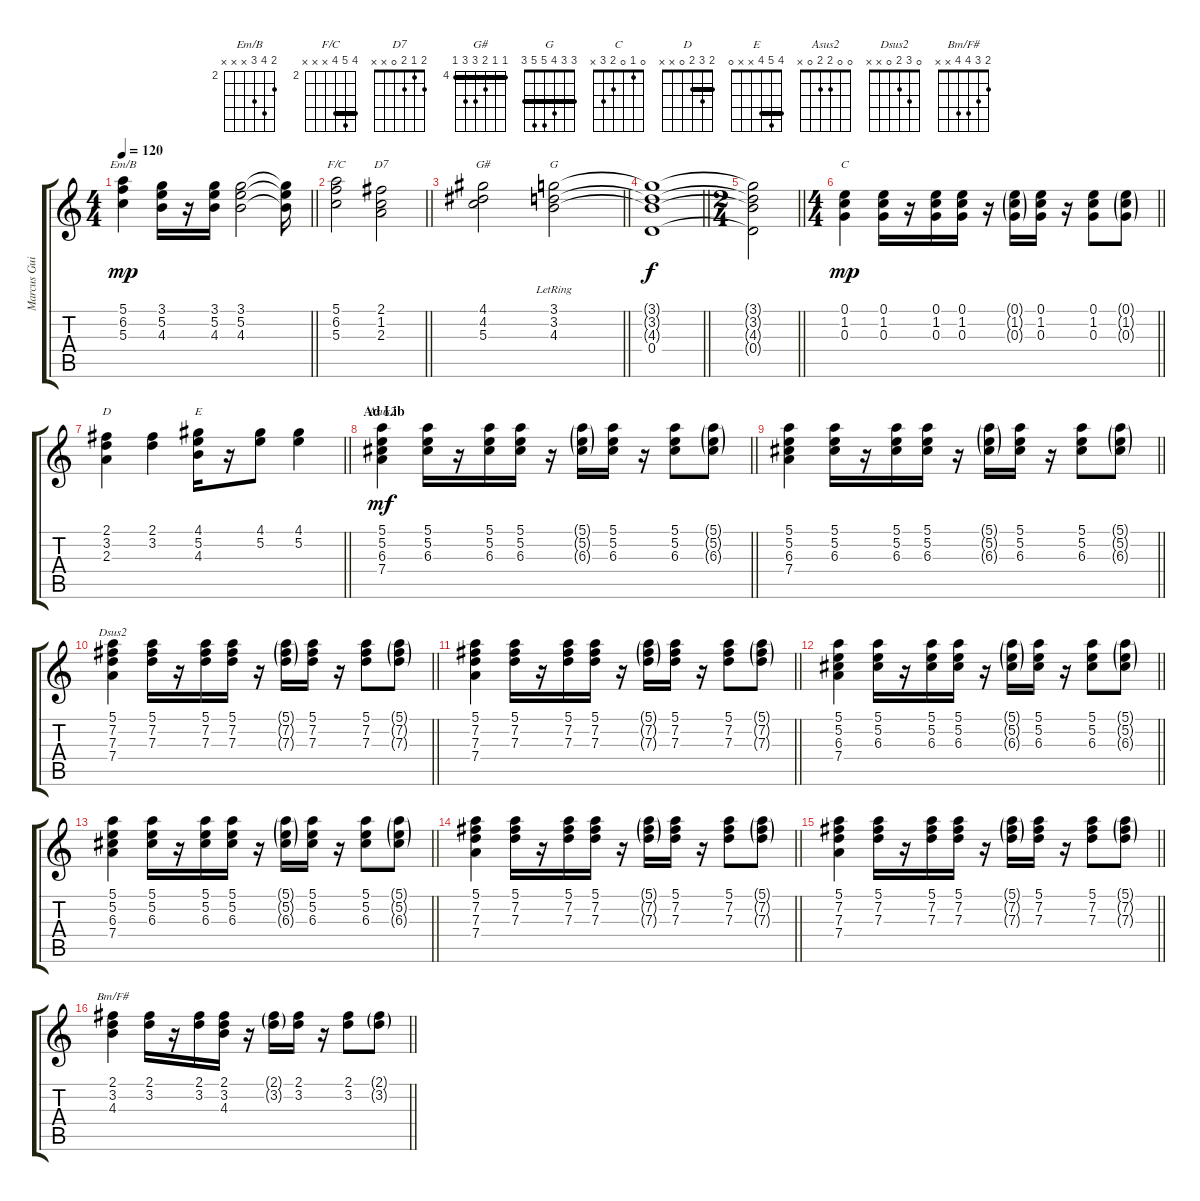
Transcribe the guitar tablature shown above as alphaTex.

\track ("Marcus Guitar" "Marcus Gui") {instrument overdrivenguitar}
\staff {score tabs}
\tuning (E4 B3 G3 D3 A2 E2) {hide}
\chord ("Em/B" 3 5 4 x x x) {firstfret 2}
\chord ("F/C" 5 6 5 x x x) {firstfret 2 barre 5}
\chord ("D7" 2 1 2 0 x x)
\chord ("G#" 4 4 5 6 6 4) {firstfret 4 barre 4}
\chord ("G" 3 3 4 5 5 3) {barre 3}
\chord ("C" 0 1 0 2 3 x)
\chord ("D" 2 3 2 0 x x) {barre 2}
\chord ("E" 4 5 4 x x 0) {barre 4}
\chord ("Asus2" 0 0 2 2 0 x)
\chord ("Dsus2" 0 3 2 0 x x)
\chord ("Bm/F#" 2 3 4 4 x x)
\ts (4 4)
\tempo 120
\clef g2
\barLineRight lightlight
\ks c
(5.1{t} 6.2{t} 5.3{t}).4{ch "Em/B" dy mp} (3.1 5.2 4.3).16 r.16 (3.1 5.2 4.3).16 (3.1 5.2 4.3).2 (3.1{t} 5.2{t} 4.3{t}).16 |
\barLineRight lightlight
(5.1 6.2 5.3).2{ch "F/C"} (2.1 1.2 2.3).2{ch "D7"} |
\barLineRight lightlight
(4.1 4.2 5.3).2{ch "G#"} (3.1{lr} 3.2{lr} 4.3).2{ch "G"} |
\barLineRight lightlight
(3.1{t} 3.2{t} 4.3{t} 0.4).1{dy f} |
\ts (2 4)
\barLineRight lightlight
(3.1{t} 3.2{t} 4.3{t} 0.4{t}).2 |
\ts (4 4)
\barLineRight lightlight
(0.1 1.2 0.3).4{ch "C" dy mp} (0.1 1.2 0.3).16 r.16 (0.1 1.2 0.3).16 (0.1 1.2 0.3).16 r.16 (0.1{g} 1.2{g} 0.3{g}).16 (0.1 1.2 0.3).16 r.16 (0.1 1.2 0.3).8 (0.1{g} 1.2{g} 0.3{g}).8 |
\barLineRight lightlight
(2.1 3.2 2.3).4{ch "D"} (2.1 3.2).4 (4.1 5.2 4.3).16{ch "E"} r.16 (4.1 5.2).8 (4.1 5.2).4 |
\section ("" "Ad Lib")
\barLineRight lightlight
(5.1 5.2 6.3 7.4).4{ch "Asus2" dy mf} (5.1 5.2 6.3).16 r.16 (5.1 5.2 6.3).16 (5.1 5.2 6.3).16 r.16 (5.1{g} 5.2{g} 6.3{g}).16 (5.1 5.2 6.3).16 r.16 (5.1 5.2 6.3).8 (5.1{g} 5.2{g} 6.3{g}).8 |
\barLineRight lightlight
(5.1 5.2 6.3 7.4).4 (5.1 5.2 6.3).16 r.16 (5.1 5.2 6.3).16 (5.1 5.2 6.3).16 r.16 (5.1{g} 5.2{g} 6.3{g}).16 (5.1 5.2 6.3).16 r.16 (5.1 5.2 6.3).8 (5.1{g} 5.2{g} 6.3{g}).8 |
\barLineRight lightlight
(5.1 7.2 7.3 7.4).4{ch "Dsus2"} (5.1 7.2 7.3).16 r.16 (5.1 7.2 7.3).16 (5.1 7.2 7.3).16 r.16 (5.1{g} 7.2{g} 7.3{g}).16 (5.1 7.2 7.3).16 r.16 (5.1 7.2 7.3).8 (5.1{g} 7.2{g} 7.3{g}).8 |
\barLineRight lightlight
(5.1 7.2 7.3 7.4).4 (5.1 7.2 7.3).16 r.16 (5.1 7.2 7.3).16 (5.1 7.2 7.3).16 r.16 (5.1{g} 7.2{g} 7.3{g}).16 (5.1 7.2 7.3).16 r.16 (5.1 7.2 7.3).8 (5.1{g} 7.2{g} 7.3{g}).8 |
\barLineRight lightlight
(5.1 5.2 6.3 7.4).4 (5.1 5.2 6.3).16 r.16 (5.1 5.2 6.3).16 (5.1 5.2 6.3).16 r.16 (5.1{g} 5.2{g} 6.3{g}).16 (5.1 5.2 6.3).16 r.16 (5.1 5.2 6.3).8 (5.1{g} 5.2{g} 6.3{g}).8 |
\barLineRight lightlight
(5.1 5.2 6.3 7.4).4 (5.1 5.2 6.3).16 r.16 (5.1 5.2 6.3).16 (5.1 5.2 6.3).16 r.16 (5.1{g} 5.2{g} 6.3{g}).16 (5.1 5.2 6.3).16 r.16 (5.1 5.2 6.3).8 (5.1{g} 5.2{g} 6.3{g}).8 |
\barLineRight lightlight
(5.1 7.2 7.3 7.4).4 (5.1 7.2 7.3).16 r.16 (5.1 7.2 7.3).16 (5.1 7.2 7.3).16 r.16 (5.1{g} 7.2{g} 7.3{g}).16 (5.1 7.2 7.3).16 r.16 (5.1 7.2 7.3).8 (5.1{g} 7.2{g} 7.3{g}).8 |
\barLineRight lightlight
(5.1 7.2 7.3 7.4).4 (5.1 7.2 7.3).16 r.16 (5.1 7.2 7.3).16 (5.1 7.2 7.3).16 r.16 (5.1{g} 7.2{g} 7.3{g}).16 (5.1 7.2 7.3).16 r.16 (5.1 7.2 7.3).8 (5.1{g} 7.2{g} 7.3{g}).8 |
\barLineRight lightlight
(2.1 3.2 4.3).4{ch "Bm/F#"} (2.1 3.2).16 r.16 (2.1 3.2).16 (2.1 3.2 4.3).16 r.16 (2.1{g} 3.2{g}).16 (2.1 3.2).16 r.16 (2.1 3.2).8 (2.1{g} 3.2{g}).8
